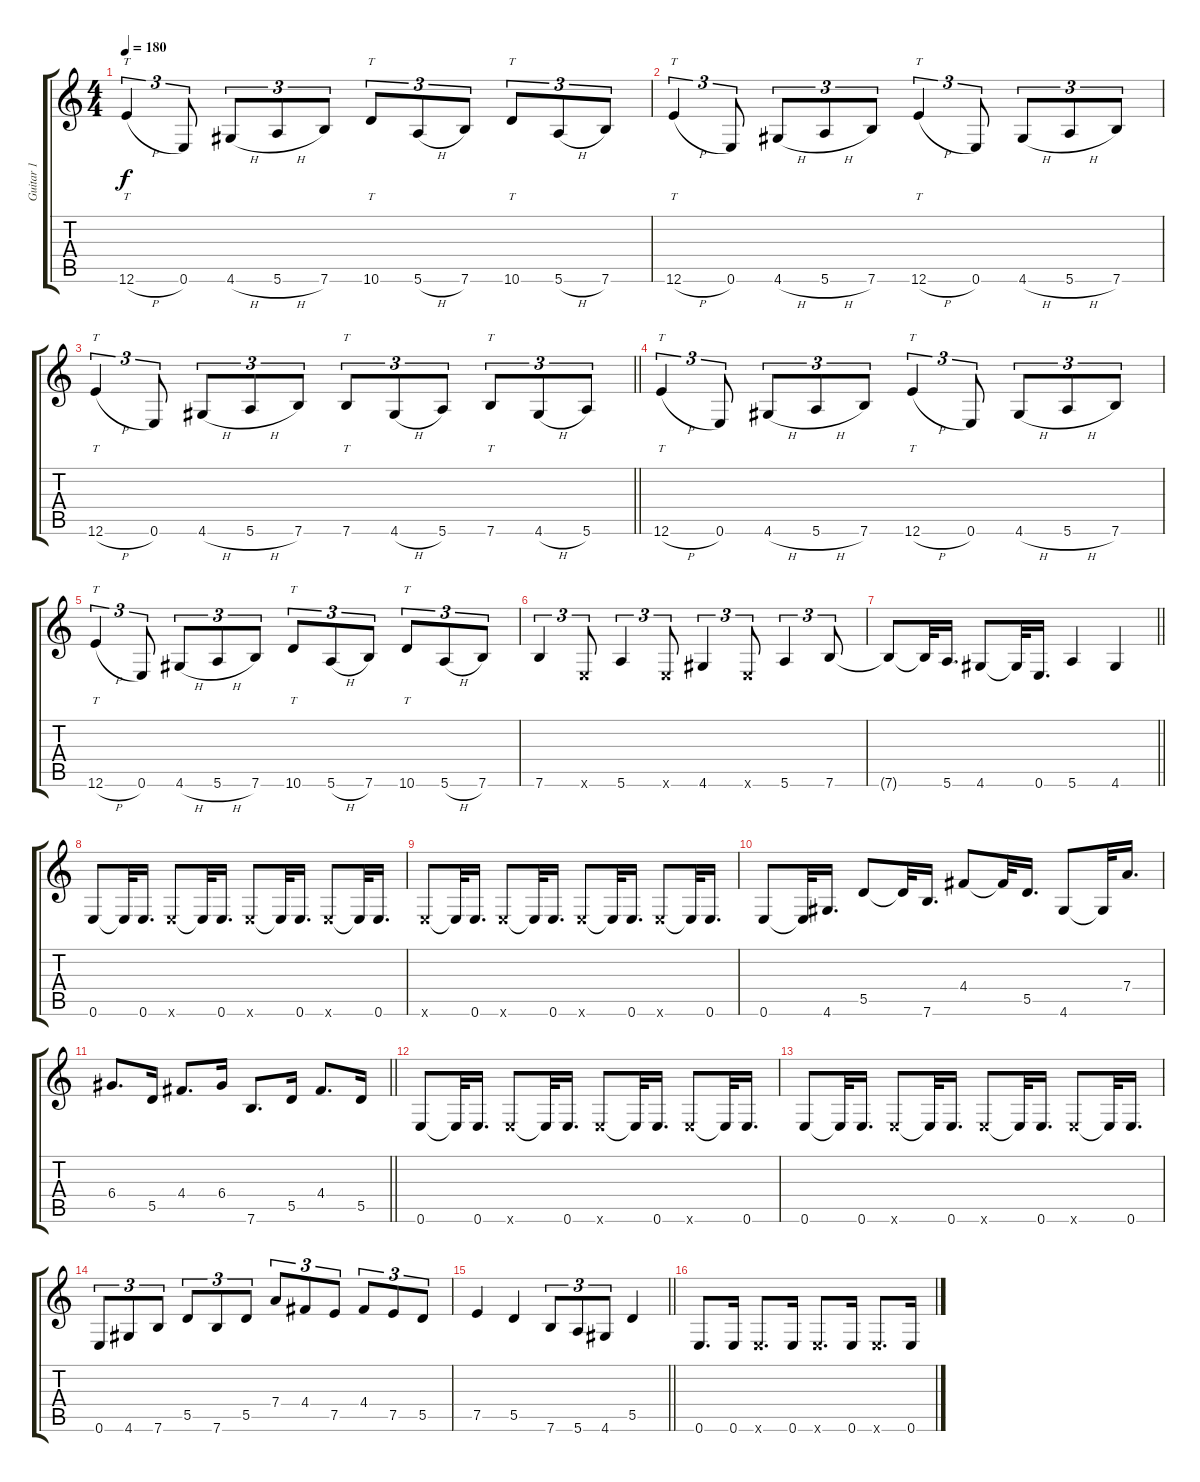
\track ("Guitar 1" "Guitar 1") {instrument distortionguitar}
\staff {score tabs}
\tuning (E4 B3 G3 D3 A2 E2) {hide}
\ts (4 4)
\tempo 180
\clef g2
\ks c
12.6{h}.4{tt tu (3 2) dy f} 0.6.8{tu (3 2)} 4.6{h}.8{tu (3 2)} 5.6{h}.8{tu (3 2)} 7.6.8{tu (3 2)} 10.6.8{tt tu (3 2)} 5.6{h}.8{tu (3 2)} 7.6.8{tu (3 2)} 10.6.8{tt tu (3 2)} 5.6{h}.8{tu (3 2)} 7.6.8{tu (3 2)} |
12.6{h}.4{tt tu (3 2)} 0.6.8{tu (3 2)} 4.6{h}.8{tu (3 2)} 5.6{h}.8{tu (3 2)} 7.6.8{tu (3 2)} 12.6{h}.4{tt tu (3 2)} 0.6.8{tu (3 2)} 4.6{h}.8{tu (3 2)} 5.6{h}.8{tu (3 2)} 7.6.8{tu (3 2)} |
\barLineRight lightlight
12.6{h}.4{tt tu (3 2)} 0.6.8{tu (3 2)} 4.6{h}.8{tu (3 2)} 5.6{h}.8{tu (3 2)} 7.6.8{tu (3 2)} 7.6.8{tt tu (3 2)} 4.6{h}.8{tu (3 2)} 5.6.8{tu (3 2)} 7.6.8{tt tu (3 2)} 4.6{h}.8{tu (3 2)} 5.6.8{tu (3 2)} |
12.6{h}.4{tt tu (3 2)} 0.6.8{tu (3 2)} 4.6{h}.8{tu (3 2)} 5.6{h}.8{tu (3 2)} 7.6.8{tu (3 2)} 12.6{h}.4{tt tu (3 2)} 0.6.8{tu (3 2)} 4.6{h}.8{tu (3 2)} 5.6{h}.8{tu (3 2)} 7.6.8{tu (3 2)} |
12.6{h}.4{tt tu (3 2)} 0.6.8{tu (3 2)} 4.6{h}.8{tu (3 2)} 5.6{h}.8{tu (3 2)} 7.6.8{tu (3 2)} 10.6.8{tt tu (3 2)} 5.6{h}.8{tu (3 2)} 7.6.8{tu (3 2)} 10.6.8{tt tu (3 2)} 5.6{h}.8{tu (3 2)} 7.6.8{tu (3 2)} |
7.6.4{tu (3 2)} 0.6{x}.8{tu (3 2)} 5.6.4{tu (3 2)} 0.6{x}.8{tu (3 2)} 4.6.4{tu (3 2)} 0.6{x}.8{tu (3 2)} 5.6.4{tu (3 2)} 7.6.8{tu (3 2)} |
\barLineRight lightlight
7.6{t}.8 7.6{t}.32 5.6.16{d} 4.6.8 4.6{t}.32 0.6.16{d} 5.6.4 4.6.4 |
\section ("" "")
0.6.8 0.6{t}.32 0.6.16{d} 0.6{x}.8 0.6{t}.32 0.6.16{d} 0.6{x}.8 0.6{t}.32 0.6.16{d} 0.6{x}.8 0.6{t}.32 0.6.16{d} |
0.6{x}.8 0.6{t}.32 0.6.16{d} 0.6{x}.8 0.6{t}.32 0.6.16{d} 0.6{x}.8 0.6{t}.32 0.6.16{d} 0.6{x}.8 0.6{t}.32 0.6.16{d} |
0.6.8 0.6{t}.32 4.6.16{d} 5.5.8 5.5{t}.32 7.6.16{d} 4.4.8 4.4{t}.32 5.5.16{d} 4.6.8 4.6{t}.32 7.4.16{d} |
\barLineRight lightlight
6.4.8{d} 5.5.16 4.4.8{d} 6.4.16 7.6.8{d} 5.5.16 4.4.8{d} 5.5.16 |
0.6.8 0.6{t}.32 0.6.16{d} 0.6{x}.8 0.6{t}.32 0.6.16{d} 0.6{x}.8 0.6{t}.32 0.6.16{d} 0.6{x}.8 0.6{t}.32 0.6.16{d} |
0.6.8 0.6{t}.32 0.6.16{d} 0.6{x}.8 0.6{t}.32 0.6.16{d} 0.6{x}.8 0.6{t}.32 0.6.16{d} 0.6{x}.8 0.6{t}.32 0.6.16{d} |
0.6.8{tu (3 2)} 4.6.8{tu (3 2)} 7.6.8{tu (3 2)} 5.5.8{tu (3 2)} 7.6.8{tu (3 2)} 5.5.8{tu (3 2)} 7.4.8{tu (3 2)} 4.4.8{tu (3 2)} 7.5.8{tu (3 2)} 4.4.8{tu (3 2)} 7.5.8{tu (3 2)} 5.5.8{tu (3 2)} |
\barLineRight lightlight
7.5.4 5.5.4 7.6.8{tu (3 2)} 5.6.8{tu (3 2)} 4.6.8{tu (3 2)} 5.5.4 |
0.6.8{d} 0.6.16 0.6{x}.8{d} 0.6.16 0.6{x}.8{d} 0.6.16 0.6{x}.8{d} 0.6.16
